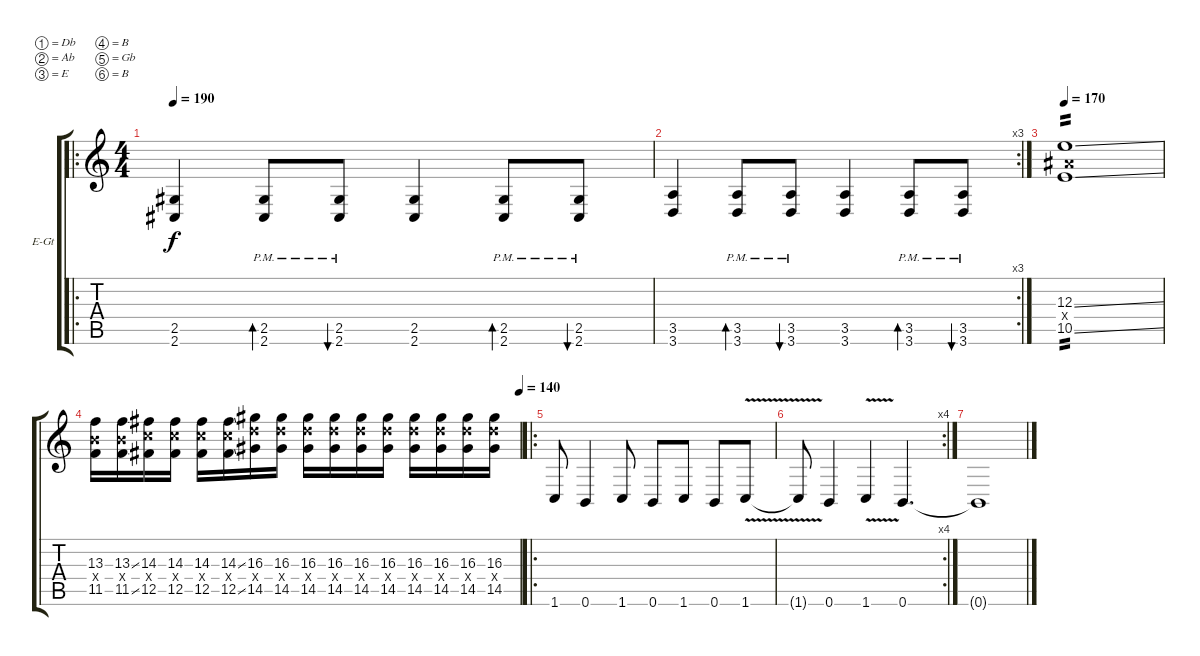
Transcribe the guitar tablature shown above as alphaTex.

\bracketExtendMode groupsimilarinstruments
\firstSystemTrackNameOrientation horizontal
\otherSystemsTrackNameOrientation horizontal
\track ("Ahrue Luster" "E-Gt") {instrument distortionguitar}
\staff {score tabs}
\tuning (Db4 Ab3 E3 B2 Gb2 B1)
\ro
\ts (4 4)
\tempo 190
\clef g2
\ks c
(2.5 2.6).4{dy f} (2.5{pm} 2.6{pm}).8{bd 30} (2.5{pm} 2.6{pm}).8{bu 30} (2.5 2.6).4 (2.5{pm} 2.6{pm}).8{bd 30} (2.5{pm} 2.6{pm}).8{bu 30} |
\rc 3
(3.5 3.6).4 (3.5{pm} 3.6{pm}).8{bd 30} (3.5{pm} 3.6{pm}).8{bu 30} (3.5 3.6).4 (3.5{pm} 3.6{pm}).8{bd 30} (3.5{pm} 3.6{pm}).8{bu 30} |
\tempo 170
(12.3{ss} 10.5{ss} 11.4{x}).1{tp 2} |
\tempo (140 1)
(13.3 11.5 12.4{x}).16 (13.3{ss} 11.5{ss} 12.4{x}).16 (14.3 12.5 13.4{x}).16 (14.3 12.5 13.4{x}).16 (14.3 12.5 13.4{x}).16 (14.3{ss} 12.5{ss} 13.4{x}).16 (16.3 14.5 15.4{x}).16 (16.3 14.5 15.4{x}).16 (16.3 14.5 15.4{x}).16 (16.3 14.5 15.4{x}).16 (16.3 14.5 15.4{x}).16 (16.3 14.5 15.4{x}).16 (16.3 14.5 15.4{x}).16 (16.3 14.5 15.4{x}).16 (16.3 14.5 15.4{x}).16 (16.3 14.5 15.4{x}).16 |
\ro
1.6.8 0.6.4 1.6.8 0.6.8 1.6.8 0.6.8 1.6{v}.8 |
\rc 4
1.6{t}.8 0.6.4 1.6{v}.4 0.6.4{d} |
0.6{t}.1
